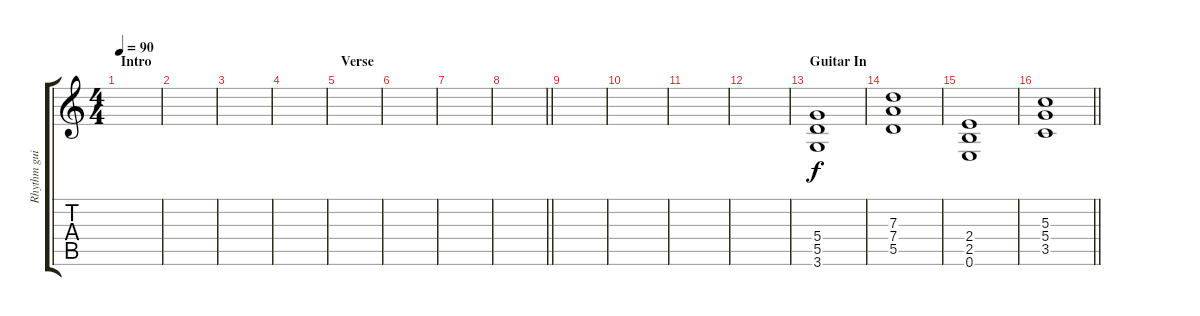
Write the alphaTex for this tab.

\track ("Rhythm guitar" "Rhythm gui") {instrument distortionguitar}
\staff {score tabs}
\tuning (E4 B3 G3 D3 A2 E2) {hide}
\ts (4 4)
\section ("" "Intro")
\tempo 90
\clef g2
\ks c
|
|
|
|
\section ("" "Verse")
|
|
|
\barLineRight lightlight
|
|
|
|
|
\section ("" "Guitar In")
(5.4 5.5 3.6).1 |
(7.3 7.4 5.5).1 |
(2.4 2.5 0.6).1 |
\barLineRight lightlight
(5.3 5.4 3.5).1
